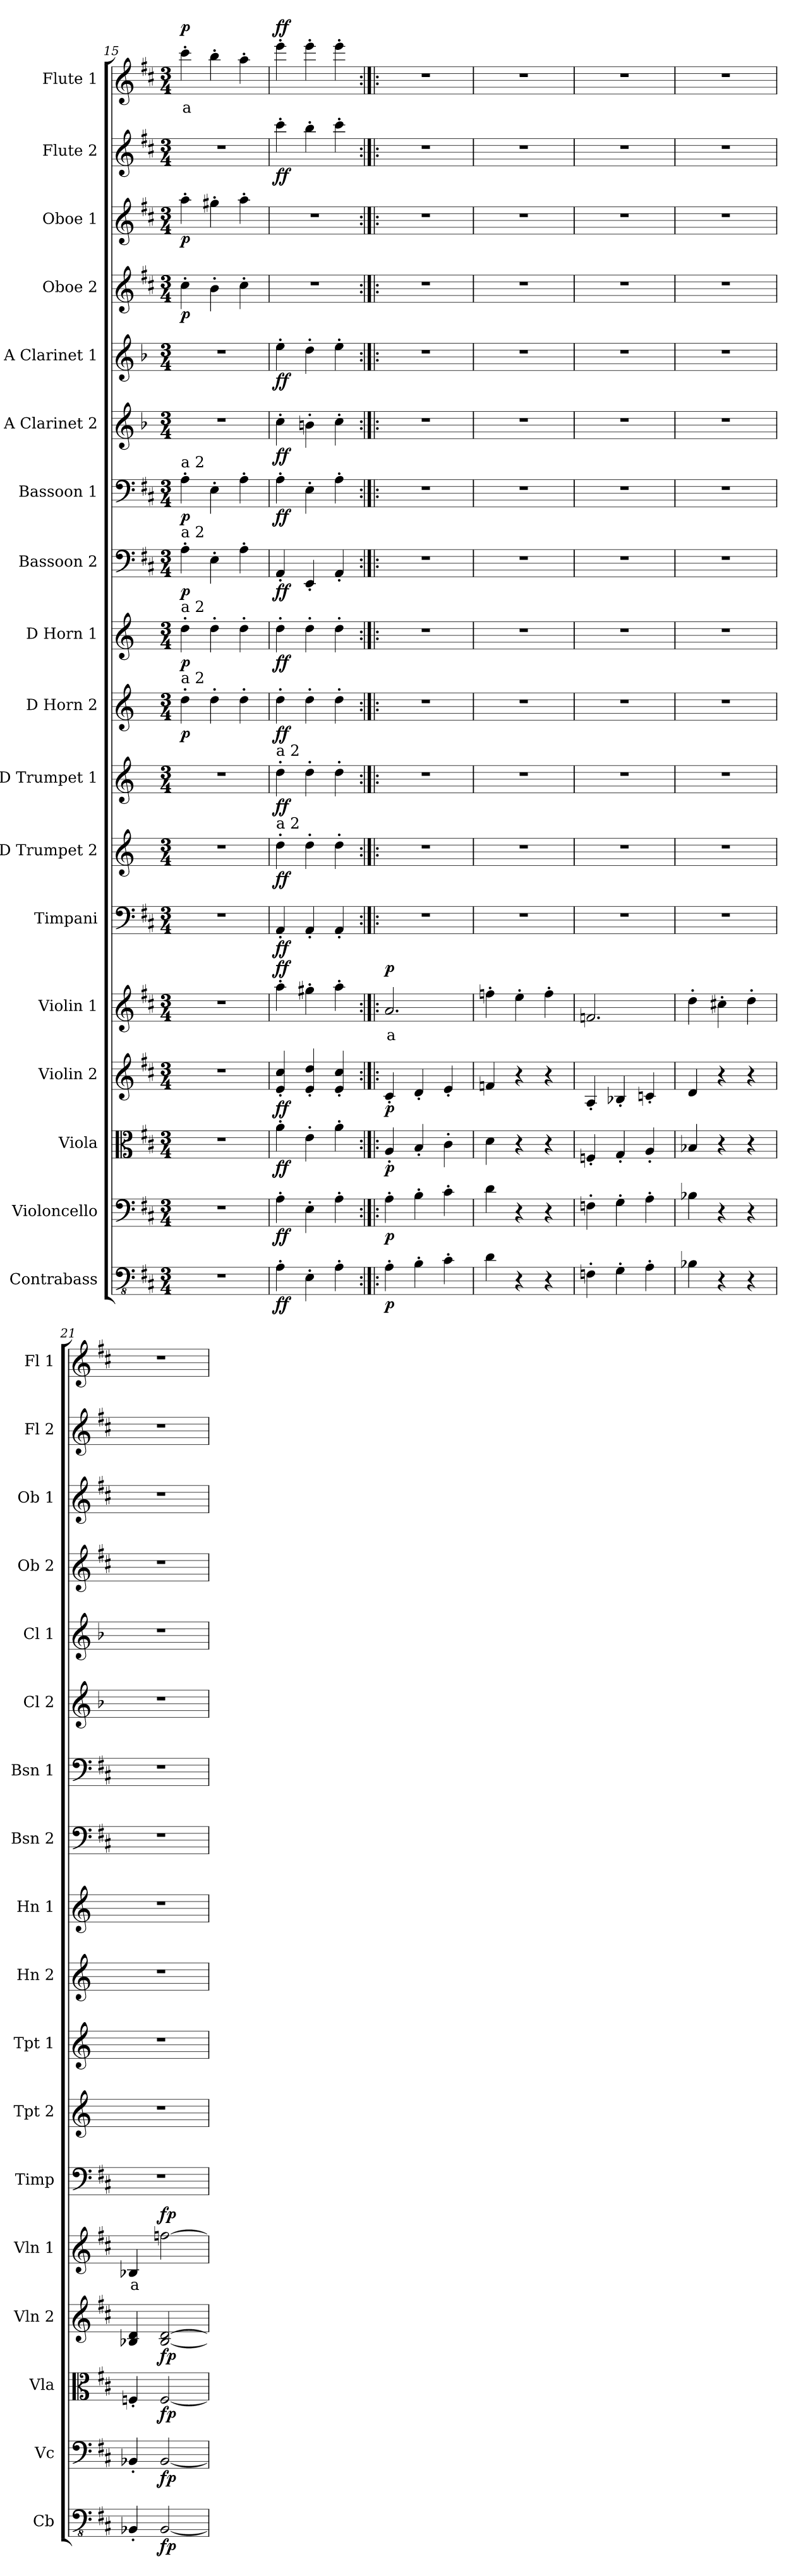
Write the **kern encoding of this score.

**kern	**dynam	**kern	**dynam	**kern	**dynam	**kern	**dynam	**kern	**text	**dynam	**kern	**dynam	**kern	**dynam	**kern	**dynam	**kern	**dynam	**kern	**dynam	**kern	**dynam	**kern	**dynam	**kern	**dynam	**kern	**dynam	**kern	**dynam	**kern	**dynam	**kern	**dynam	**kern	**text	**dynam
*part18	*part18	*part17	*part17	*part16	*part16	*part15	*part15	*part14	*part14	*part14	*part13	*part13	*part12	*part12	*part11	*part11	*part10	*part10	*part9	*part9	*part8	*part8	*part7	*part7	*part6	*part6	*part5	*part5	*part4	*part4	*part3	*part3	*part2	*part2	*part1	*part1	*part1
*staff18	*staff18	*staff17	*staff17	*staff16	*staff16	*staff15	*staff15	*staff14	*staff14	*staff14	*staff13	*staff13	*staff12	*staff12	*staff11	*staff11	*staff10	*staff10	*staff9	*staff9	*staff8	*staff8	*staff7	*staff7	*staff6	*staff6	*staff5	*staff5	*staff4	*staff4	*staff3	*staff3	*staff2	*staff2	*staff1	*staff1	*staff1
*I"Contrabass	*	*I"Violoncello	*	*I"Viola	*	*I"Violin 2	*	*I"Violin 1	*	*	*I"Timpani	*	*I"D Trumpet 2	*	*I"D Trumpet 1	*	*I"D Horn 2	*	*I"D Horn 1	*	*I"Bassoon 2	*	*I"Bassoon 1	*	*I"A Clarinet 2	*	*I"A Clarinet 1	*	*I"Oboe 2	*	*I"Oboe 1	*	*I"Flute 2	*	*I"Flute 1	*	*
*I'Cb	*	*I'Vc	*	*I'Vla	*	*I'Vln 2	*	*I'Vln 1	*	*	*I'Timp	*	*I'Tpt 2	*	*I'Tpt 1	*	*I'Hn 2	*	*I'Hn 1	*	*I'Bsn 2	*	*I'Bsn 1	*	*I'Cl 2	*	*I'Cl 1	*	*I'Ob 2	*	*I'Ob 1	*	*I'Fl 2	*	*I'Fl 1	*	*
*clefFv4	*	*clefF4	*	*clefC3	*	*clefG2	*	*clefG2	*	*	*clefF4	*	*clefG2	*	*clefG2	*	*clefG2	*	*clefG2	*	*clefF4	*	*clefF4	*	*clefG2	*	*clefG2	*	*clefG2	*	*clefG2	*	*clefG2	*	*clefG2	*	*
*	*	*	*	*	*	*	*	*	*	*	*	*	*ITrd-1c-2	*	*ITrd-1c-2	*	*ITrd6c10	*	*ITrd6c10	*	*	*	*	*	*ITrd2c3	*	*ITrd2c3	*	*	*	*	*	*	*	*	*	*
*k[f#c#]	*	*k[f#c#]	*	*k[f#c#]	*	*k[f#c#]	*	*k[f#c#]	*	*	*k[f#c#]	*	*k[f#c#]	*	*k[f#c#]	*	*k[f#c#]	*	*k[f#c#]	*	*k[f#c#]	*	*k[f#c#]	*	*k[f#c#]	*	*k[f#c#]	*	*k[f#c#]	*	*k[f#c#]	*	*k[f#c#]	*	*k[f#c#]	*	*
*M3/4	*	*M3/4	*	*M3/4	*	*M3/4	*	*M3/4	*	*	*M3/4	*	*M3/4	*	*M3/4	*	*M3/4	*	*M3/4	*	*M3/4	*	*M3/4	*	*M3/4	*	*M3/4	*	*M3/4	*	*M3/4	*	*M3/4	*	*M3/4	*	*
=15	=15	=15	=15	=15	=15	=15	=15	=15	=15	=15	=15	=15	=15	=15	=15	=15	=15	=15	=15	=15	=15	=15	=15	=15	=15	=15	=15	=15	=15	=15	=15	=15	=15	=15	=15	=15	=15
!	!	!	!	!	!	!	!	!	!	!	!	!	!	!	!	!	!	!	!	!	!	!	!LO:TX:a:t=a 2	!	!	!	!	!	!	!	!	!	!	!	!	!	!
!	!	!	!	!	!	!	!	!	!	!	!	!	!	!	!	!	!	!	!	!	!LO:TX:a:t=a 2	!	!	!	!	!	!	!	!	!	!	!	!	!	!	!	!
!	!	!	!	!	!	!	!	!	!	!	!	!	!	!	!	!	!	!	!LO:TX:a:t=a 2	!	!	!	!	!	!	!	!	!	!	!	!	!	!	!	!	!	!
!	!	!	!	!	!	!	!	!	!	!	!	!	!	!	!	!	!LO:TX:a:t=a 2	!	!	!	!	!	!	!	!	!	!	!	!	!	!	!	!	!	!	!	!
!	!	!	!	!	!	!	!	!	!	!	!	!	!	!	!	!	!	!LO:DY:b	!	!LO:DY:b	!	!LO:DY:b	!	!LO:DY:b	!	!	!	!	!	!LO:DY:b	!	!LO:DY:b	!	!	!	!LO:LY:b:color=#FF0000	!LO:DY:b
2.r	.	2.r	.	2.r	.	2.r	.	2.r	.	.	2.r	.	2.r	.	2.r	.	4e'\	p	4e'\	p	4A'\	p	4A'\	p	2.r	.	2.r	.	4cc#'\	p	4aa'\	p	2.r	.	4ccc#'\	a	p
.	.	.	.	.	.	.	.	.	.	.	.	.	.	.	.	.	4e'\	.	4e'\	.	4E'\	.	4E'\	.	.	.	.	.	4b'\	.	4gg#X'\	.	.	.	4bb'\	.	.
.	.	.	.	.	.	.	.	.	.	.	.	.	.	.	.	.	4e'\	.	4e'\	.	4A'\	.	4A'\	.	.	.	.	.	4cc#'\	.	4aa'\	.	.	.	4aa'\	.	.
!!LO:PB:g=z
=16	=16	=16	=16	=16	=16	=16	=16	=16	=16	=16	=16	=16	=16	=16	=16	=16	=16	=16	=16	=16	=16	=16	=16	=16	=16	=16	=16	=16	=16	=16	=16	=16	=16	=16	=16	=16	=16
!	!	!	!	!	!	!	!	!	!	!	!	!	!	!	!LO:TX:a:t=a 2	!	!	!	!	!	!	!	!	!	!	!	!	!	!	!	!	!	!	!	!	!	!
!	!	!	!	!	!	!	!	!	!	!	!	!	!LO:TX:a:t=a 2	!	!	!	!	!	!	!	!	!	!	!	!	!	!	!	!	!	!	!	!	!	!	!	!
!	!LO:DY:b	!	!LO:DY:b	!	!LO:DY:b	!	!LO:DY:b	!	!	!LO:DY:b	!	!LO:DY:b	!	!LO:DY:b	!	!LO:DY:b	!	!LO:DY:b	!	!LO:DY:b	!	!LO:DY:b	!	!LO:DY:b	!	!LO:DY:b	!	!LO:DY:b	!	!	!	!	!	!LO:DY:b	!	!	!LO:DY:b
4AA'\	ff	4A'\	ff	4a'\	ff	4e/' 4cc#/'	ff	4aa'\	.	ff	4AA'/	ff	4ee'\	ff	4ee'\	ff	4e'\	ff	4e'\	ff	4AA'/	ff	4A'\	ff	4a'\	ff	4cc#'\	ff	2.r	.	2.r	.	4ccc#'\	ff	4eee'\	.	ff
4EE'\	.	4E'\	.	4e'\	.	4e/' 4dd/'	.	4gg#X'\	.	.	4AA'/	.	4ee'\	.	4ee'\	.	4e'\	.	4e'\	.	4EE'/	.	4E'\	.	4g#X'\	.	4b'\	.	.	.	.	.	4bb'\	.	4eee'\	.	.
4AA'\	.	4A'\	.	4a'\	.	4e/' 4cc#/'	.	4aa'\	.	.	4AA'/	.	4ee'\	.	4ee'\	.	4e'\	.	4e'\	.	4AA'/	.	4A'\	.	4a'\	.	4cc#'\	.	.	.	.	.	4ccc#'\	.	4eee'\	.	.
=17:|!|:	=17:|!|:	=17:|!|:	=17:|!|:	=17:|!|:	=17:|!|:	=17:|!|:	=17:|!|:	=17:|!|:	=17:|!|:	=17:|!|:	=17:|!|:	=17:|!|:	=17:|!|:	=17:|!|:	=17:|!|:	=17:|!|:	=17:|!|:	=17:|!|:	=17:|!|:	=17:|!|:	=17:|!|:	=17:|!|:	=17:|!|:	=17:|!|:	=17:|!|:	=17:|!|:	=17:|!|:	=17:|!|:	=17:|!|:	=17:|!|:	=17:|!|:	=17:|!|:	=17:|!|:	=17:|!|:	=17:|!|:	=17:|!|:	=17:|!|:
!	!LO:DY:b	!	!LO:DY:b	!	!LO:DY:b	!	!LO:DY:b	!	!LO:LY:b:color=#FF0000	!LO:DY:b	!	!	!	!	!	!	!	!	!	!	!	!	!	!	!	!	!	!	!	!	!	!	!	!	!	!	!
4AA'\	p	4A'\	p	4A'/	p	4c#'/	p	2.a/	a	p	2.r	.	2.r	.	2.r	.	2.r	.	2.r	.	2.r	.	2.r	.	2.r	.	2.r	.	2.r	.	2.r	.	2.r	.	2.r	.	.
4BB'\	.	4B'\	.	4B'/	.	4d'/	.	.	.	.	.	.	.	.	.	.	.	.	.	.	.	.	.	.	.	.	.	.	.	.	.	.	.	.	.	.	.
4C#'\	.	4c#'\	.	4c#'\	.	4e'/	.	.	.	.	.	.	.	.	.	.	.	.	.	.	.	.	.	.	.	.	.	.	.	.	.	.	.	.	.	.	.
=18	=18	=18	=18	=18	=18	=18	=18	=18	=18	=18	=18	=18	=18	=18	=18	=18	=18	=18	=18	=18	=18	=18	=18	=18	=18	=18	=18	=18	=18	=18	=18	=18	=18	=18	=18	=18	=18
4D\	.	4d\	.	4d\	.	4fn/	.	4ffn'\	.	.	2.r	.	2.r	.	2.r	.	2.r	.	2.r	.	2.r	.	2.r	.	2.r	.	2.r	.	2.r	.	2.r	.	2.r	.	2.r	.	.
4r	.	4r	.	4r	.	4r	.	4ee'\	.	.	.	.	.	.	.	.	.	.	.	.	.	.	.	.	.	.	.	.	.	.	.	.	.	.	.	.	.
4r	.	4r	.	4r	.	4r	.	4ff'\	.	.	.	.	.	.	.	.	.	.	.	.	.	.	.	.	.	.	.	.	.	.	.	.	.	.	.	.	.
=19	=19	=19	=19	=19	=19	=19	=19	=19	=19	=19	=19	=19	=19	=19	=19	=19	=19	=19	=19	=19	=19	=19	=19	=19	=19	=19	=19	=19	=19	=19	=19	=19	=19	=19	=19	=19	=19
4FFn'\	.	4Fn'\	.	4Fn'/	.	4A'/	.	2.fn/	.	.	2.r	.	2.r	.	2.r	.	2.r	.	2.r	.	2.r	.	2.r	.	2.r	.	2.r	.	2.r	.	2.r	.	2.r	.	2.r	.	.
4GG'\	.	4G'\	.	4G'/	.	4B-X'/	.	.	.	.	.	.	.	.	.	.	.	.	.	.	.	.	.	.	.	.	.	.	.	.	.	.	.	.	.	.	.
4AA'\	.	4A'\	.	4A'/	.	4cn'/	.	.	.	.	.	.	.	.	.	.	.	.	.	.	.	.	.	.	.	.	.	.	.	.	.	.	.	.	.	.	.
=20	=20	=20	=20	=20	=20	=20	=20	=20	=20	=20	=20	=20	=20	=20	=20	=20	=20	=20	=20	=20	=20	=20	=20	=20	=20	=20	=20	=20	=20	=20	=20	=20	=20	=20	=20	=20	=20
4BB-X\	.	4B-X\	.	4B-X/	.	4d/	.	4dd'\	.	.	2.r	.	2.r	.	2.r	.	2.r	.	2.r	.	2.r	.	2.r	.	2.r	.	2.r	.	2.r	.	2.r	.	2.r	.	2.r	.	.
4r	.	4r	.	4r	.	4r	.	4cc#X'\	.	.	.	.	.	.	.	.	.	.	.	.	.	.	.	.	.	.	.	.	.	.	.	.	.	.	.	.	.
4r	.	4r	.	4r	.	4r	.	4dd'\	.	.	.	.	.	.	.	.	.	.	.	.	.	.	.	.	.	.	.	.	.	.	.	.	.	.	.	.	.
=21	=21	=21	=21	=21	=21	=21	=21	=21	=21	=21	=21	=21	=21	=21	=21	=21	=21	=21	=21	=21	=21	=21	=21	=21	=21	=21	=21	=21	=21	=21	=21	=21	=21	=21	=21	=21	=21
!	!	!	!	!	!	!	!	!	!LO:LY:b:color=#FF0000	!	!	!	!	!	!	!	!	!	!	!	!	!	!	!	!	!	!	!	!	!	!	!	!	!	!	!	!
4BBB-X'/	.	4BB-X'/	.	4Fn'/	.	4B-X/ 4d/	.	4B-X/	a	.	2.r	.	2.r	.	2.r	.	2.r	.	2.r	.	2.r	.	2.r	.	2.r	.	2.r	.	2.r	.	2.r	.	2.r	.	2.r	.	.
!	!LO:DY:b	!	!LO:DY:b	!	!LO:DY:b	!	!LO:DY:b	!	!	!LO:DY:b	!	!	!	!	!	!	!	!	!	!	!	!	!	!	!	!	!	!	!	!	!	!	!	!	!	!	!
[2BBB-/	fp	[2BB-/	fp	[2F/	fp	[2B-/ [2d/	fp	[2ffn\	.	fp	.	.	.	.	.	.	.	.	.	.	.	.	.	.	.	.	.	.	.	.	.	.	.	.	.	.	.
=	=	=	=	=	=	=	=	=	=	=	=	=	=	=	=	=	=	=	=	=	=	=	=	=	=	=	=	=	=	=	=	=	=	=	=	=	=
*-	*-	*-	*-	*-	*-	*-	*-	*-	*-	*-	*-	*-	*-	*-	*-	*-	*-	*-	*-	*-	*-	*-	*-	*-	*-	*-	*-	*-	*-	*-	*-	*-	*-	*-	*-	*-	*-
